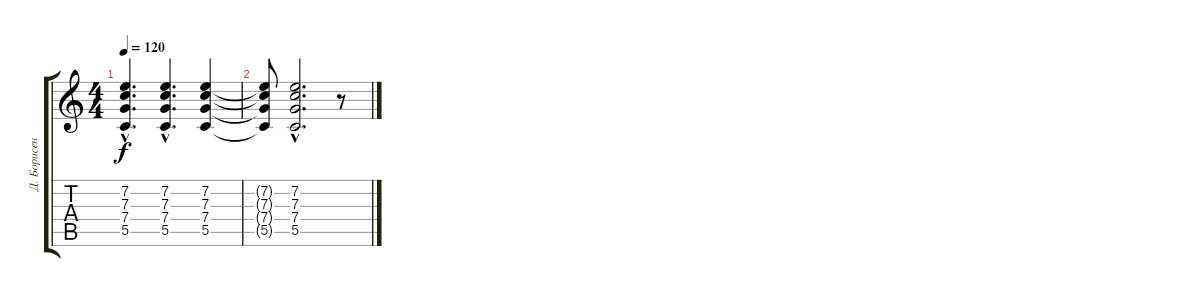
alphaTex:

\track ("Д. Борисенков(ещё один)" "Д. Борисен") {instrument distortionguitar}
\staff {score tabs}
\tuning (D4 A3 F3 C3 G2 D2) {hide}
\ts (4 4)
\tempo 120
\clef g2
\ks c
(7.2{hac} 7.3{hac} 7.4{hac} 5.5{hac}).4{d dy f} (7.2{hac} 7.3{hac} 7.4{hac} 5.5{hac}).4{d} (7.2 7.3 7.4 5.5).4 |
(7.2{t} 7.3{t} 7.4{t} 5.5{t}).8 (7.2{hac} 7.3{hac} 7.4{hac} 5.5{hac}).2{d} r.8
